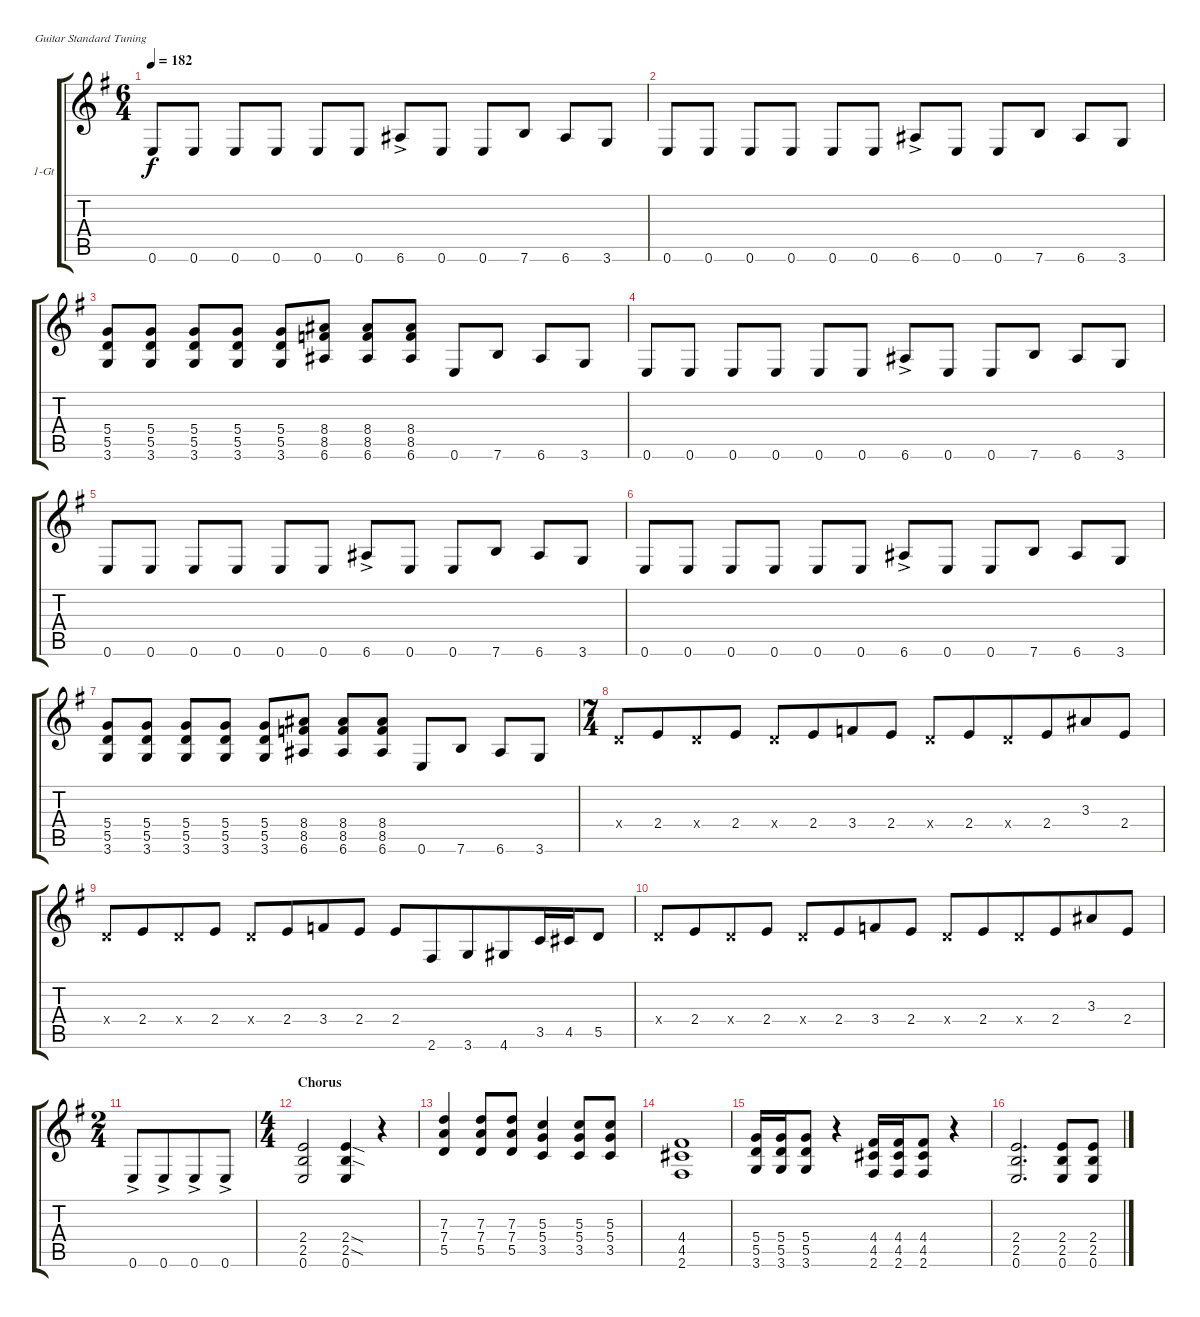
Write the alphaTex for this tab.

\bracketExtendMode groupsimilarinstruments
\firstSystemTrackNameOrientation horizontal
\otherSystemsTrackNameOrientation horizontal
\track ("1-Gt" "1-Gt") {instrument distortionguitar}
\staff {score tabs}
\tuning (E4 B3 G3 D3 A2 E2)
\ts (6 4)
\tempo 182
\clef g2
\scale
1.05549
\ks g
0.6.8{dy f} 0.6.8 0.6.8 0.6.8 0.6.8 0.6.8 6.6{ac}.8 0.6.8 0.6.8 7.6.8 6.6.8 3.6.8 |
\scale
0.944515 0.6.8 0.6.8 0.6.8 0.6.8 0.6.8 0.6.8 6.6{ac}.8 0.6.8 0.6.8 7.6.8 6.6.8 3.6.8 |
\scale
1.05549 (5.5 3.6 5.4).8 (5.5 3.6 5.4).8 (5.5 3.6 5.4).8 (5.5 3.6 5.4).8 (5.5 3.6 5.4).8 (8.5 6.6 8.4).8 (8.5 6.6 8.4).8 (8.5 6.6 8.4).8 0.6.8 7.6.8 6.6.8 3.6.8 |
\scale
0.944515 0.6.8 0.6.8 0.6.8 0.6.8 0.6.8 0.6.8 6.6{ac}.8 0.6.8 0.6.8 7.6.8 6.6.8 3.6.8 |
\scale
1.05549 0.6.8 0.6.8 0.6.8 0.6.8 0.6.8 0.6.8 6.6{ac}.8 0.6.8 0.6.8 7.6.8 6.6.8 3.6.8 |
\scale
0.944515 0.6.8 0.6.8 0.6.8 0.6.8 0.6.8 0.6.8 6.6{ac}.8 0.6.8 0.6.8 7.6.8 6.6.8 3.6.8 |
\scale
1.05549 (5.5 3.6 5.4).8 (5.5 3.6 5.4).8 (5.5 3.6 5.4).8 (5.5 3.6 5.4).8 (5.5 3.6 5.4).8 (8.5 6.6 8.4).8 (8.5 6.6 8.4).8 (8.5 6.6 8.4).8 0.6.8 7.6.8 6.6.8 3.6.8 |
\ts (7 4)
\beaming (8 4 4 6)
\scale
0.944515 0.4{x}.8 2.4.8 0.4{x}.8 2.4.8 0.4{x}.8 2.4.8 3.4.8 2.4.8 0.4{x}.8 2.4.8 0.4{x}.8 2.4.8 3.3.8 2.4.8 |
\scale
1.05549 0.4{x}.8 2.4.8 0.4{x}.8 2.4.8 0.4{x}.8 2.4.8 3.4.8 2.4.8 2.4.8 2.6.8 3.6.8 4.6.8 3.5.16 4.5.16 5.5.8 |
\scale
0.944515 0.4{x}.8 2.4.8 0.4{x}.8 2.4.8 0.4{x}.8 2.4.8 3.4.8 2.4.8 0.4{x}.8 2.4.8 0.4{x}.8 2.4.8 3.3.8 2.4.8 |
\ts (2 4)
\beaming (8 4 4 6)
\scale
1.08575 0.6{ac}.8 0.6{ac}.8 0.6{ac}.8 0.6{ac}.8 |
\ts (4 4)
\beaming (8 4 4 6)
\section ("" "Chorus")
\scale
0.91425 (2.4 2.5 0.6).2 (2.5{sod} 0.6 2.4{sod}).4 r.4 |
\scale
1.05549 (7.3 7.4 5.5).4 (5.5 7.4 7.3).8 (5.5 7.4 7.3).8 (3.5 5.4 5.3).4 (3.5 5.4 5.3).8 (3.5 5.4 5.3).8 |
\scale
0.944515 (4.4 4.5 2.6).1 |
\scale
1.05549 (5.4 5.5 3.6).16 (5.4 5.5 3.6).16 (5.4 5.5 3.6).8 r.4 (4.4 4.5 2.6).16 (4.4 4.5 2.6).16 (4.4 4.5 2.6).8 r.4 |
\scale
0.944515 (2.4 2.5 0.6).2{d} (2.5 0.6 2.4).8 (2.5 0.6 2.4).8
